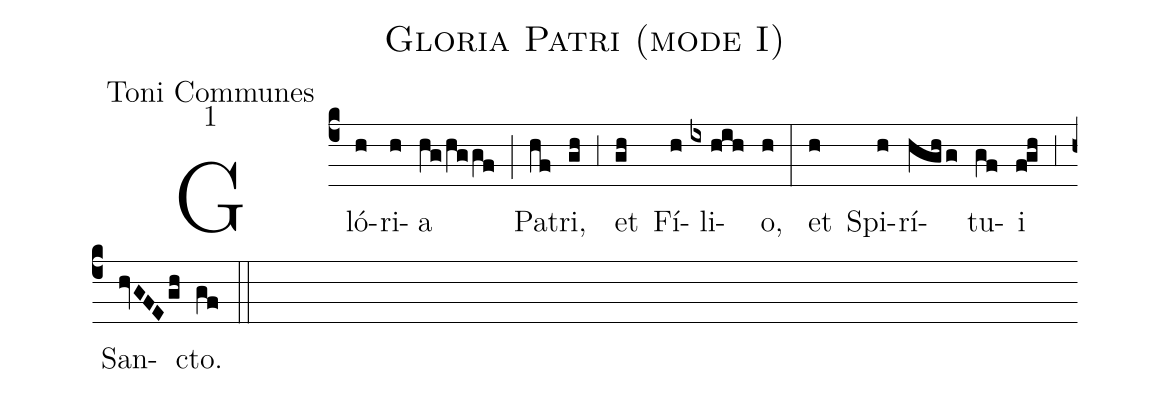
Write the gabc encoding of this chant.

name:Gloria Patri (mode I);
office-part:Toni Communes;
mode:1;
%%
(c4)Gló(h)ri(h)a(hg/hg/gf) (;) Pa(hf)tri,(gh) (,3) et(gh) Fí(h)li(ix/hih)o,(h) (:) et(h) Spi(h)rí(hgh/g)tu(gf)i(f!gh) (,3) San(hvGFE/gh)cto.(gf) (::)
